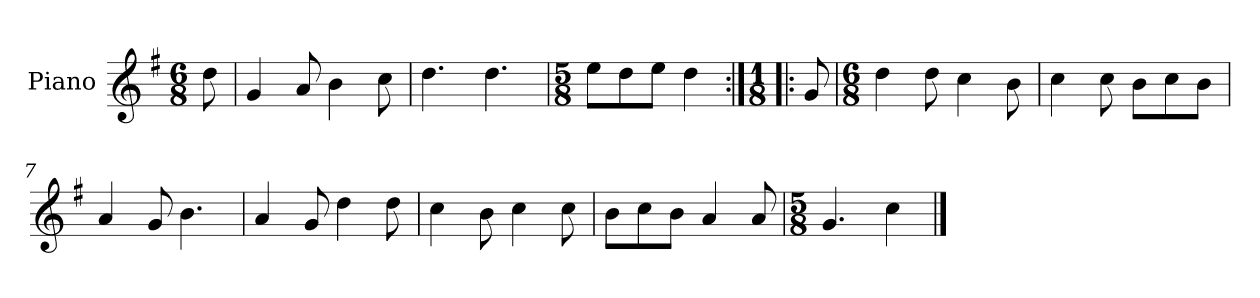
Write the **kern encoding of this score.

**kern
*part1
*staff1
*I"Piano
*I'Pno.
*clefG2
*k[f#]
*M6/8
=
8dd\
=1
4g/
8a/
4b\
8cc\
=2
4.dd\
4.dd\
=3
*M5/8
8ee\L
8dd\
8ee\J
4dd\
=4:|!|:
*M1/8
8g/
=5
*M6/8
4dd\
8dd\
4cc\
8b\
=6
4cc\
8cc\
8b\L
8cc\
8b\J
=7
4a/
8g/
4.b\
=8
4a/
8g/
4dd\
8dd\
!!LO:LB:g=z
=9
4cc\
8b\
4cc\
8cc\
=10
8b\L
8cc\
8b\J
4a/
8a/
=11
*M5/8
4.g/
4cc\
==
*-
